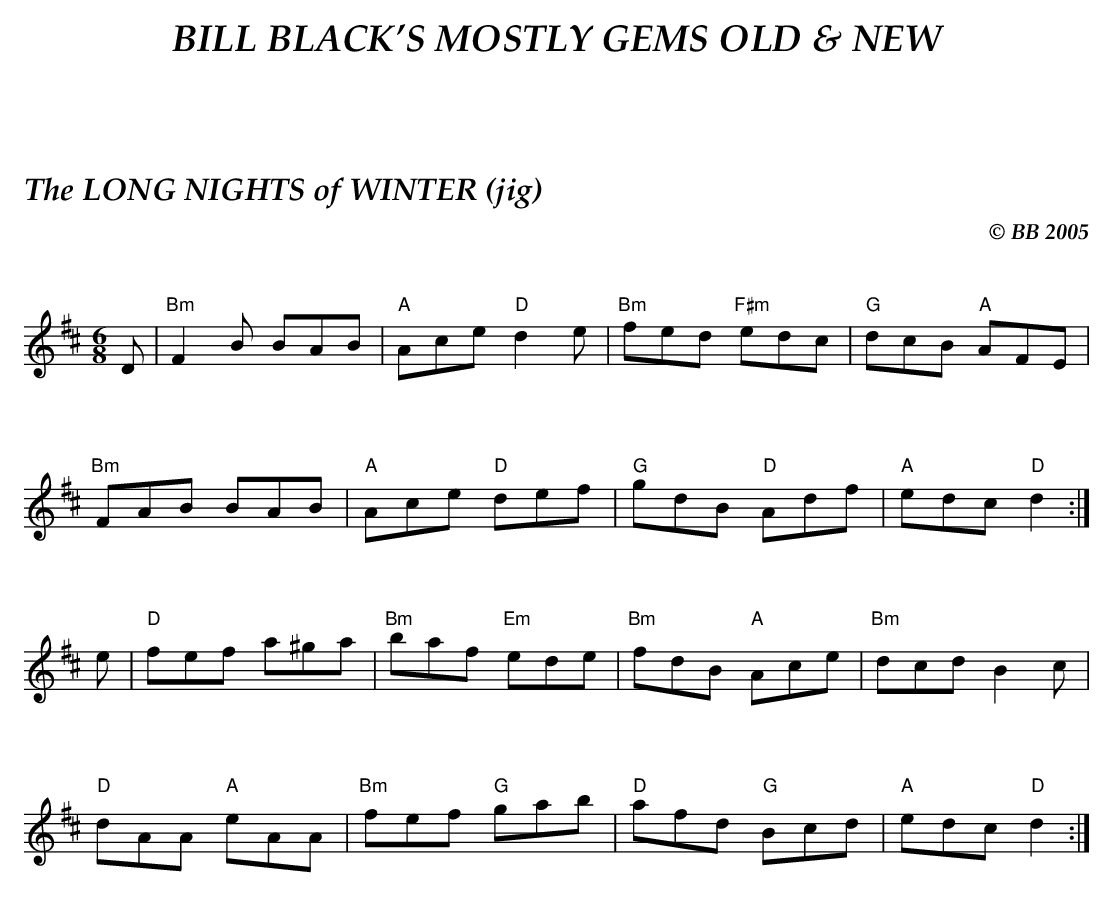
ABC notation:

X:1
T:LONG NIGHTS of WINTER (jig), The
C:© BB 2005
L:1/8
M:6/8
Q:!/4=160
K:D
D|"Bm" F2B BAB|"A" Ace "D" d2e|"Bm" fed "F#m" edc|"G" dcB "A" AFE|
"Bm" FAB BAB|"A" Ace "D" def|"G" gdB "D" Adf|"A" edc "D" d2 :|
e| "D" fef a^ga|"Bm" baf "Em"ede|"Bm"fdB "A"Ace|"Bm" dcd B2 c|
"D"dAA "A"eAA|"Bm"fef "G"gab|"D"afd "G"Bcd|"A"edc "D"d2 :|
